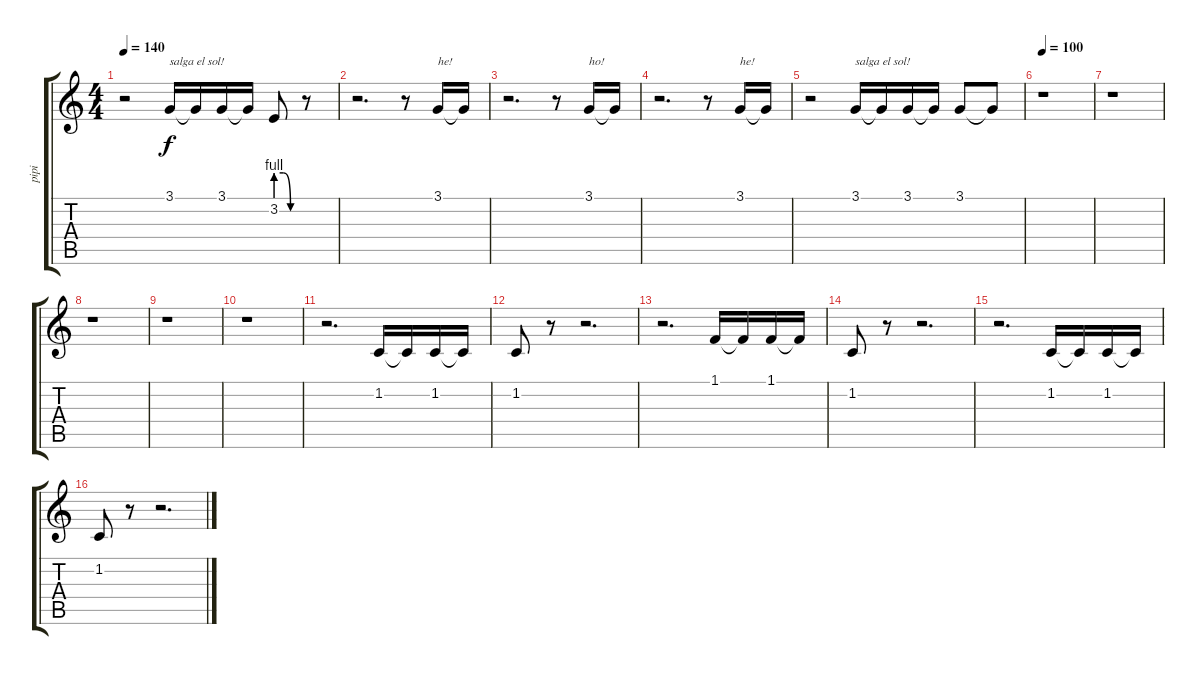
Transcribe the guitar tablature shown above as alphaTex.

\track ("pipi" "pipi") {instrument accordion}
\staff {score tabs}
\tuning (E4 B3 G3 D3 A2 E2) {hide}
\ts (4 4)
\tempo 140
\clef g2
\ks c
r.2{dy f} 3.1.16{txt "salga el sol!"} 3.1{t}.16 3.1.16 3.1{t}.16 3.2{be (custom 0 4 20 4 40 0 60 0)}.8 r.8 |
r.2{d} r.8 3.1.16{txt "he!"} 3.1{t}.16 |
r.2{d} r.8 3.1.16{txt "ho!"} 3.1{t}.16 |
r.2{d} r.8 3.1.16{txt "he!"} 3.1{t}.16 |
r.2 3.1.16{txt "salga el sol!"} 3.1{t}.16 3.1.16 3.1{t}.16 3.1.8 3.1{t}.8 |
\tempo 100
r.1 |
r.1 |
r.1 |
r.1 |
r.1 |
r.2{d} 1.2.16 1.2{t}.16 1.2.16 1.2{t}.16 |
1.2.8 r.8 r.2{d} |
r.2{d} 1.1.16 1.1{t}.16 1.1.16 1.1{t}.16 |
1.2.8 r.8 r.2{d} |
r.2{d} 1.2.16 1.2{t}.16 1.2.16 1.2{t}.16 |
1.2.8 r.8 r.2{d}
